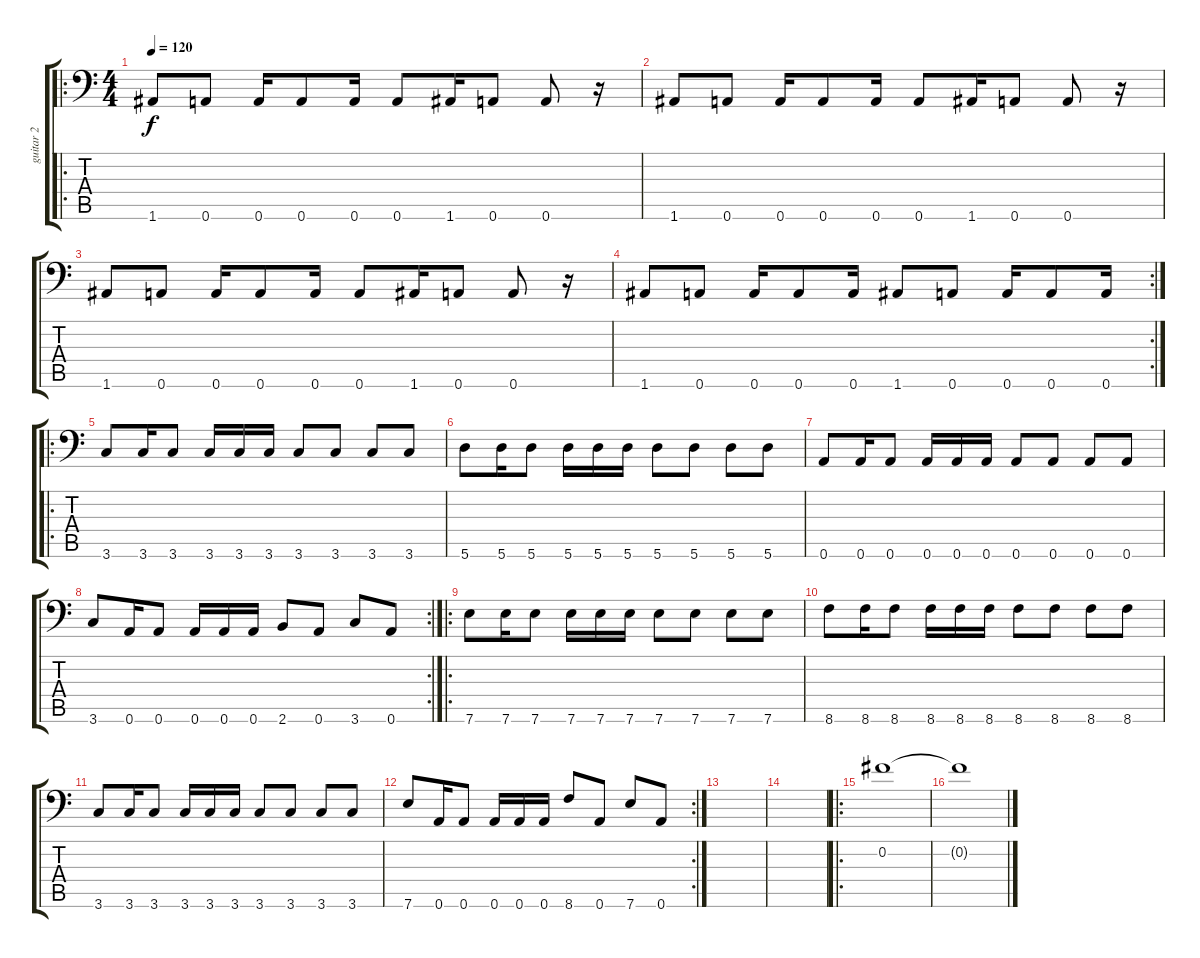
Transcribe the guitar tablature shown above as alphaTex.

\track ("guitar 2" "guitar 2") {instrument distortionguitar}
\staff {score tabs}
\tuning (B3 Gb3 D3 A2 E2 A1) {hide}
\ro
\ts (4 4)
\tempo 120
\clef f4
\ks c
1.6.8{dy f volume 16 instrument distortionguitar} 0.6.8 0.6.16 0.6.8 0.6.16 0.6.8 1.6.16 0.6.8 0.6.8 r.16 |
1.6.8 0.6.8 0.6.16 0.6.8 0.6.16 0.6.8 1.6.16 0.6.8 0.6.8 r.16 |
1.6.8 0.6.8 0.6.16 0.6.8 0.6.16 0.6.8 1.6.16 0.6.8 0.6.8 r.16 |
\rc 2
1.6.8 0.6.8 0.6.16 0.6.8 0.6.16 1.6.8 0.6.8 0.6.16 0.6.8 0.6.16 |
\ro
3.6.8 3.6.16 3.6.8 3.6.16 3.6.16 3.6.16 3.6.8 3.6.8 3.6.8 3.6.8 |
5.6.8 5.6.16 5.6.8 5.6.16 5.6.16 5.6.16 5.6.8 5.6.8 5.6.8 5.6.8 |
0.6.8 0.6.16 0.6.8 0.6.16 0.6.16 0.6.16 0.6.8 0.6.8 0.6.8 0.6.8 |
\rc 2
3.6.8 0.6.16 0.6.8 0.6.16 0.6.16 0.6.16 2.6.8 0.6.8 3.6.8 0.6.8 |
\ro
7.6.8 7.6.16 7.6.8 7.6.16 7.6.16 7.6.16 7.6.8 7.6.8 7.6.8 7.6.8 |
8.6.8 8.6.16 8.6.8 8.6.16 8.6.16 8.6.16 8.6.8 8.6.8 8.6.8 8.6.8 |
3.6.8 3.6.16 3.6.8 3.6.16 3.6.16 3.6.16 3.6.8 3.6.8 3.6.8 3.6.8 |
\rc 2
7.6.8 0.6.16 0.6.8 0.6.16 0.6.16 0.6.16 8.6.8 0.6.8 7.6.8 0.6.8 |
|
|
\ro
0.2.1{instrument pad2warm} |
0.2{t}.1
